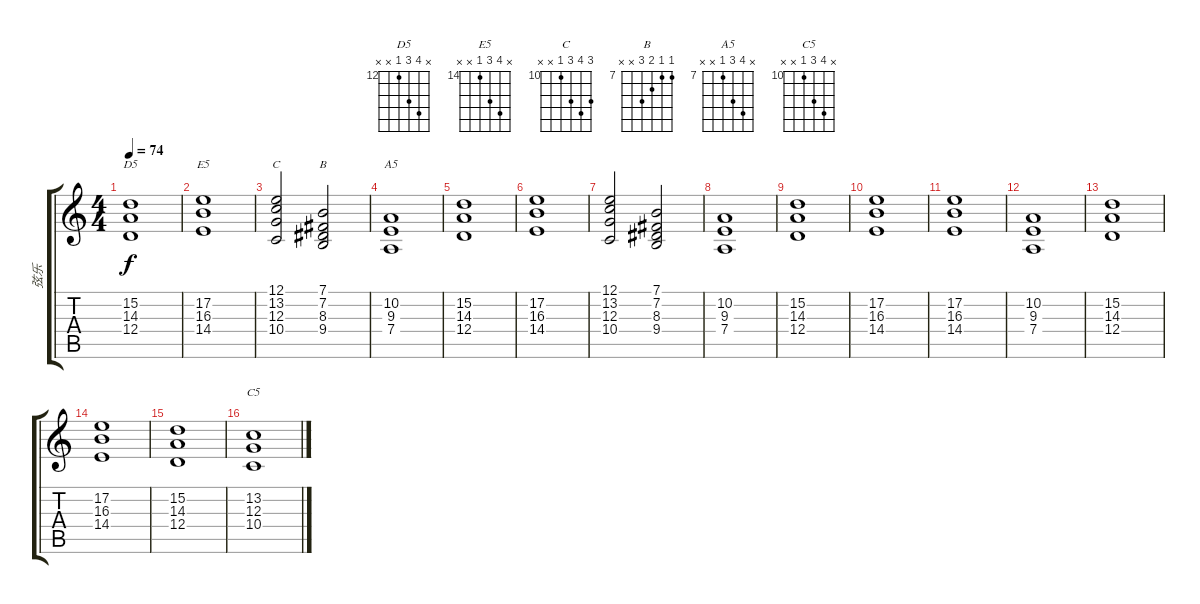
\track ("弦乐" "弦乐") {instrument stringensemble2}
\staff {score tabs}
\tuning (E4 B3 G3 D3 A2 E2) {hide}
\chord ("D5" x 15 14 12 x x) {firstfret 12}
\chord ("E5" x 17 16 14 x x) {firstfret 14}
\chord ("C" 12 13 12 10 x x) {firstfret 10}
\chord ("B" 7 7 8 9 x x) {firstfret 7}
\chord ("A5" x 10 9 7 x x) {firstfret 7}
\chord ("C5" x 13 12 10 x x) {firstfret 10}
\ts (4 4)
\tempo 74
\clef g2
\ks c
(15.2 14.3 12.4).1{ch "D5" dy f} |
(17.2 16.3 14.4).1{ch "E5"} |
(12.1 13.2 12.3 10.4).2{ch "C"} (7.1 7.2 8.3 9.4).2{ch "B"} |
(10.2 9.3 7.4).1{ch "A5"} |
(15.2 14.3 12.4).1 |
(17.2 16.3 14.4).1 |
(12.1 13.2 12.3 10.4).2 (7.1 7.2 8.3 9.4).2 |
(10.2 9.3 7.4).1 |
(15.2 14.3 12.4).1 |
(17.2 16.3 14.4).1 |
(17.2 16.3 14.4).1 |
(10.2 9.3 7.4).1 |
(15.2 14.3 12.4).1 |
(17.2 16.3 14.4).1 |
(15.2 14.3 12.4).1 |
(13.2 12.3 10.4).1{ch "C5"}
